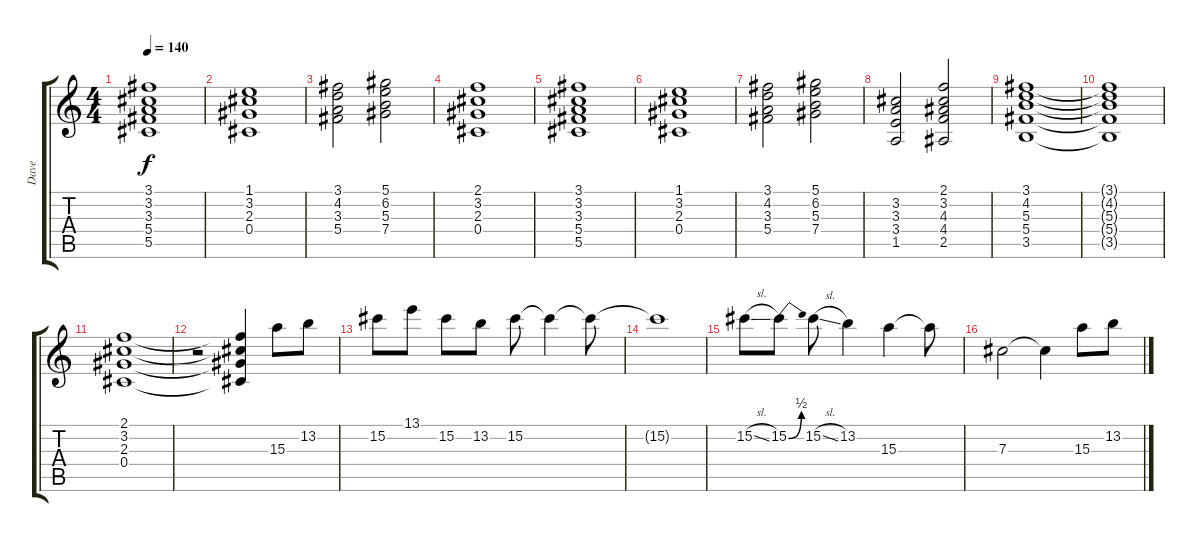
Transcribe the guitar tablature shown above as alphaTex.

\track ("Dave" "Dave") {instrument overdrivenguitar}
\staff {score tabs}
\tuning (Eb4 Bb3 Gb3 Db3 Ab2 Db2) {hide}
\ts (4 4)
\tempo 140
\clef g2
\ks c
(3.1 3.2 3.3 5.4 5.5).1{dy f} |
(1.1 3.2 2.3 0.4).1 |
(3.1 4.2 3.3 5.4).2 (5.1 6.2 5.3 7.4).2 |
(2.1 3.2 2.3 0.4).1 |
(3.1 3.2 3.3 5.4 5.5).1 |
(1.1 3.2 2.3 0.4).1 |
(3.1 4.2 3.3 5.4).2 (5.1 6.2 5.3 7.4).2 |
(3.2 3.3 3.4 1.5).2 (2.1 3.2 4.3 4.4 2.5).2 |
(3.1 4.2 5.3 5.4 3.5).1 |
(3.1{t} 4.2{t} 5.3{t} 5.4{t} 3.5{t}).1 |
(2.1 3.2 2.3 0.4).1 |
r.2 (2.1{t} 3.2{t} 2.3{t} 0.4{t}).4 15.3.8 13.2.8 |
15.2.8 13.1.8 15.2.8 13.2.8 15.2.8 15.2{t}.4 15.2{t}.8 |
15.2{t}.1 |
15.2{sl}.8 15.2{be (bend 0 0 60 2)}.8 15.2{sl}.8 13.2.4 15.3.4 15.3{t}.8 |
7.3.2 7.3{t}.4 15.3.8 13.2.8
